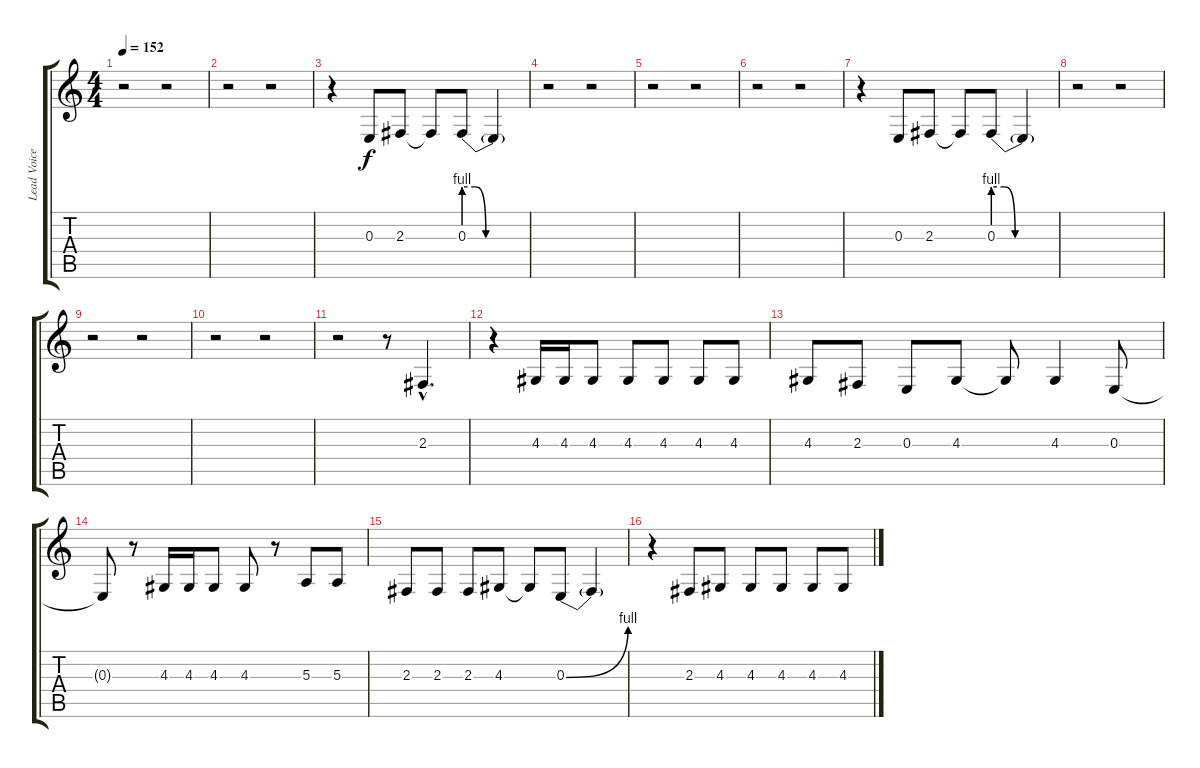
\track ("Lead Voice" "Lead Voice") {instrument lead2sawtooth}
\staff {score tabs}
\tuning (Db4 Ab3 E3 B2 Gb2 Db2) {hide}
\ts (4 4)
\tempo 152
\clef g2
\ks c
r.2{dy f} r.2 |
r.2 r.2 |
r.4 0.3.8 2.3.8 2.3{t}.8 0.3{be (custom 0 4 10 4 20 0 40 0 60 0)}.8 0.3{t}.4 |
r.2 r.2 |
r.2 r.2 |
r.2 r.2 |
r.4 0.3.8 2.3.8 2.3{t}.8 0.3{be (custom 0 4 10 4 20 0 40 0 60 0)}.8 0.3{t}.4 |
r.2 r.2 |
r.2 r.2 |
r.2 r.2 |
r.2 r.8 2.3{hac}.4{d} |
r.4 4.3.16 4.3.16 4.3.8 4.3.8 4.3.8 4.3.8 4.3.8 |
4.3.8 2.3.8 0.3.8 4.3.8 4.3{t}.8 4.3.4 0.3.8 |
0.3{t}.8 r.8 4.3.16 4.3.16 4.3.8 4.3.8 r.8 5.3.8 5.3.8 |
2.3.8 2.3.8 2.3.8 4.3.8 4.3{t}.8 0.3{be (bend 0 0 60 4)}.8 0.3{t}.4 |
r.4 2.3.8 4.3.8 4.3.8 4.3.8 4.3.8 4.3.8
